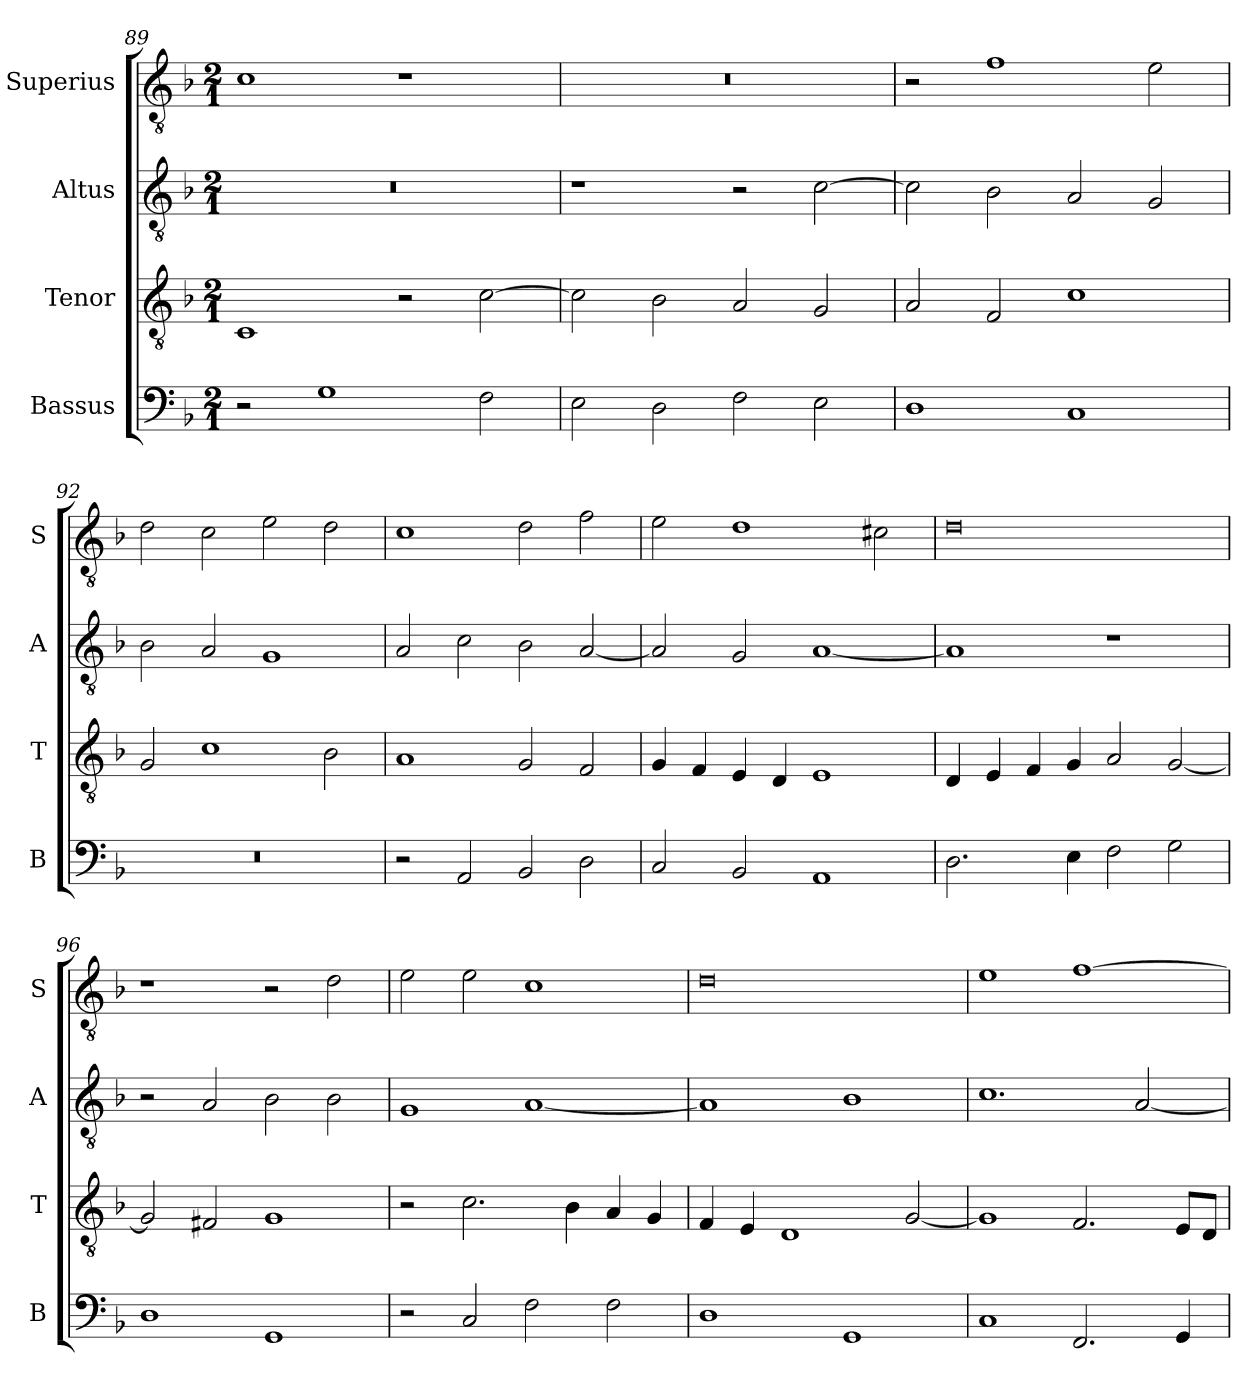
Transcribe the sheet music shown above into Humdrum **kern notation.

**kern	**kern	**kern	**kern
*part4	*part3	*part2	*part1
*staff4	*staff3	*staff2	*staff1
*I"Bassus	*I"Tenor	*I"Altus	*I"Superius
*I'B	*I'T	*I'A	*I'S
*clefF4	*clefGv2	*clefGv2	*clefGv2
*k[b-]	*k[b-]	*k[b-]	*k[b-]
*F:	*F:	*F:	*F:
*M2/1	*M2/1	*M2/1	*M2/1
=89	=89	=89	=89
2r	1C	0r	1c
1G	.	.	.
.	2r	.	1r
2F	[2c	.	.
=90	=90	=90	=90
2E	2c]	1r	0r
2D	2B-	.	.
2F	2A	2r	.
2E	2G	[2c	.
=91	=91	=91	=91
1D	2A	2c]	2r
.	2F	2B-	1f
1C	1c	2A	.
.	.	2G	2e
=92	=92	=92	=92
0r	2G	2B-	2d
.	1c	2A	2c
.	.	1G	2e
.	2B-	.	2d
=93	=93	=93	=93
2r	1A	2A	1c
2AA	.	2c	.
2BB-	2G	2B-	2d
2D	2F	[2A	2f
=94	=94	=94	=94
2C	4G	2A]	2e
.	4F	.	.
2BB-	4E	2G	1d
.	4D	.	.
1AA	1E	[1A	.
.	.	.	2c#X
=95	=95	=95	=95
2.D	4D	1A]	0d
.	4E	.	.
.	4F	.	.
4E	4G	.	.
2F	2A	1r	.
2G	[2G	.	.
=96	=96	=96	=96
1D	2G]	2r	1r
.	2F#X	2A	.
1GG	1G	2B-	2r
.	.	2B-	2d
=97	=97	=97	=97
2r	2r	1G	2e
2C	2.c	.	2e
2F	.	[1A	1c
.	4B-	.	.
2F	4A	.	.
.	4G	.	.
=98	=98	=98	=98
1D	4F	1A]	0d
.	4E	.	.
.	1D	.	.
1GG	.	1B-	.
.	[2G	.	.
=99	=99	=99	=99
1C	1G]	1.c	1e
2.FF	2.F	.	[1f
.	.	[2A	.
4GG	8EL	.	.
.	8DJ	.	.
=	=	=	=
*-	*-	*-	*-
